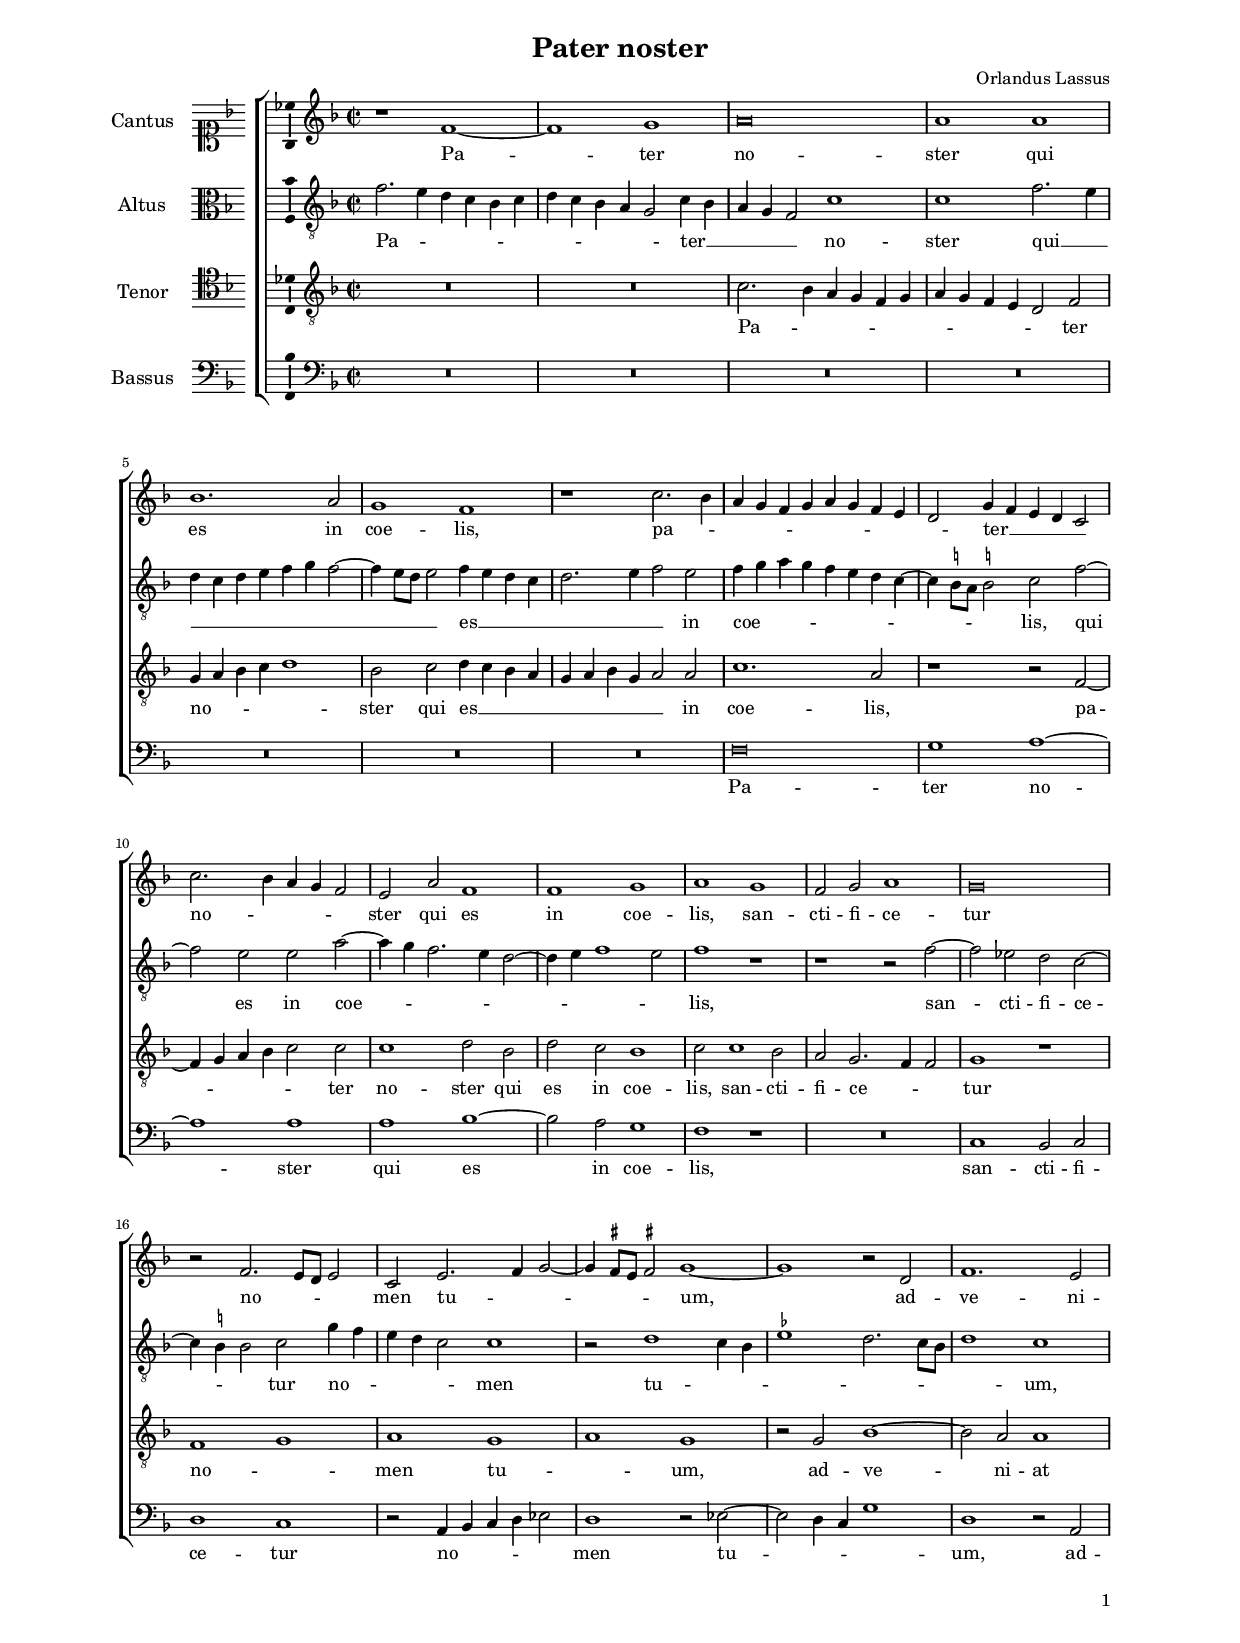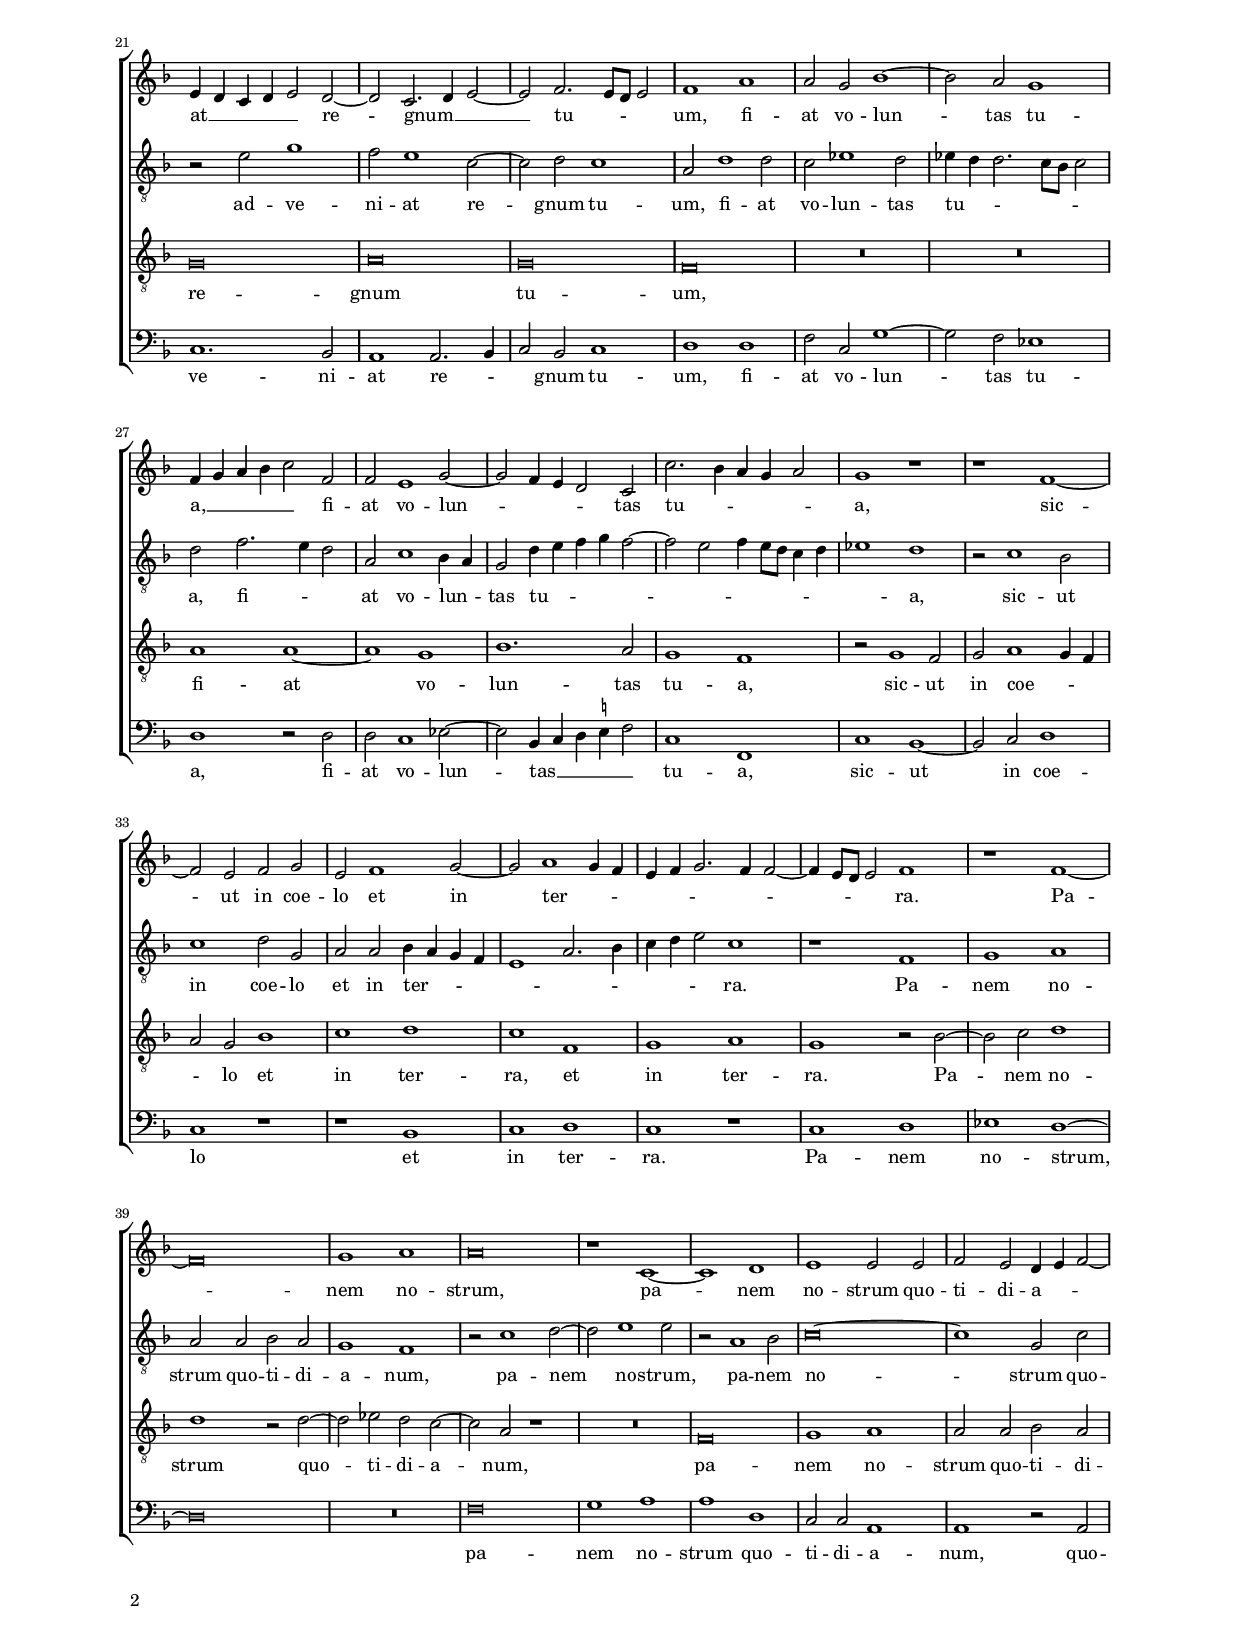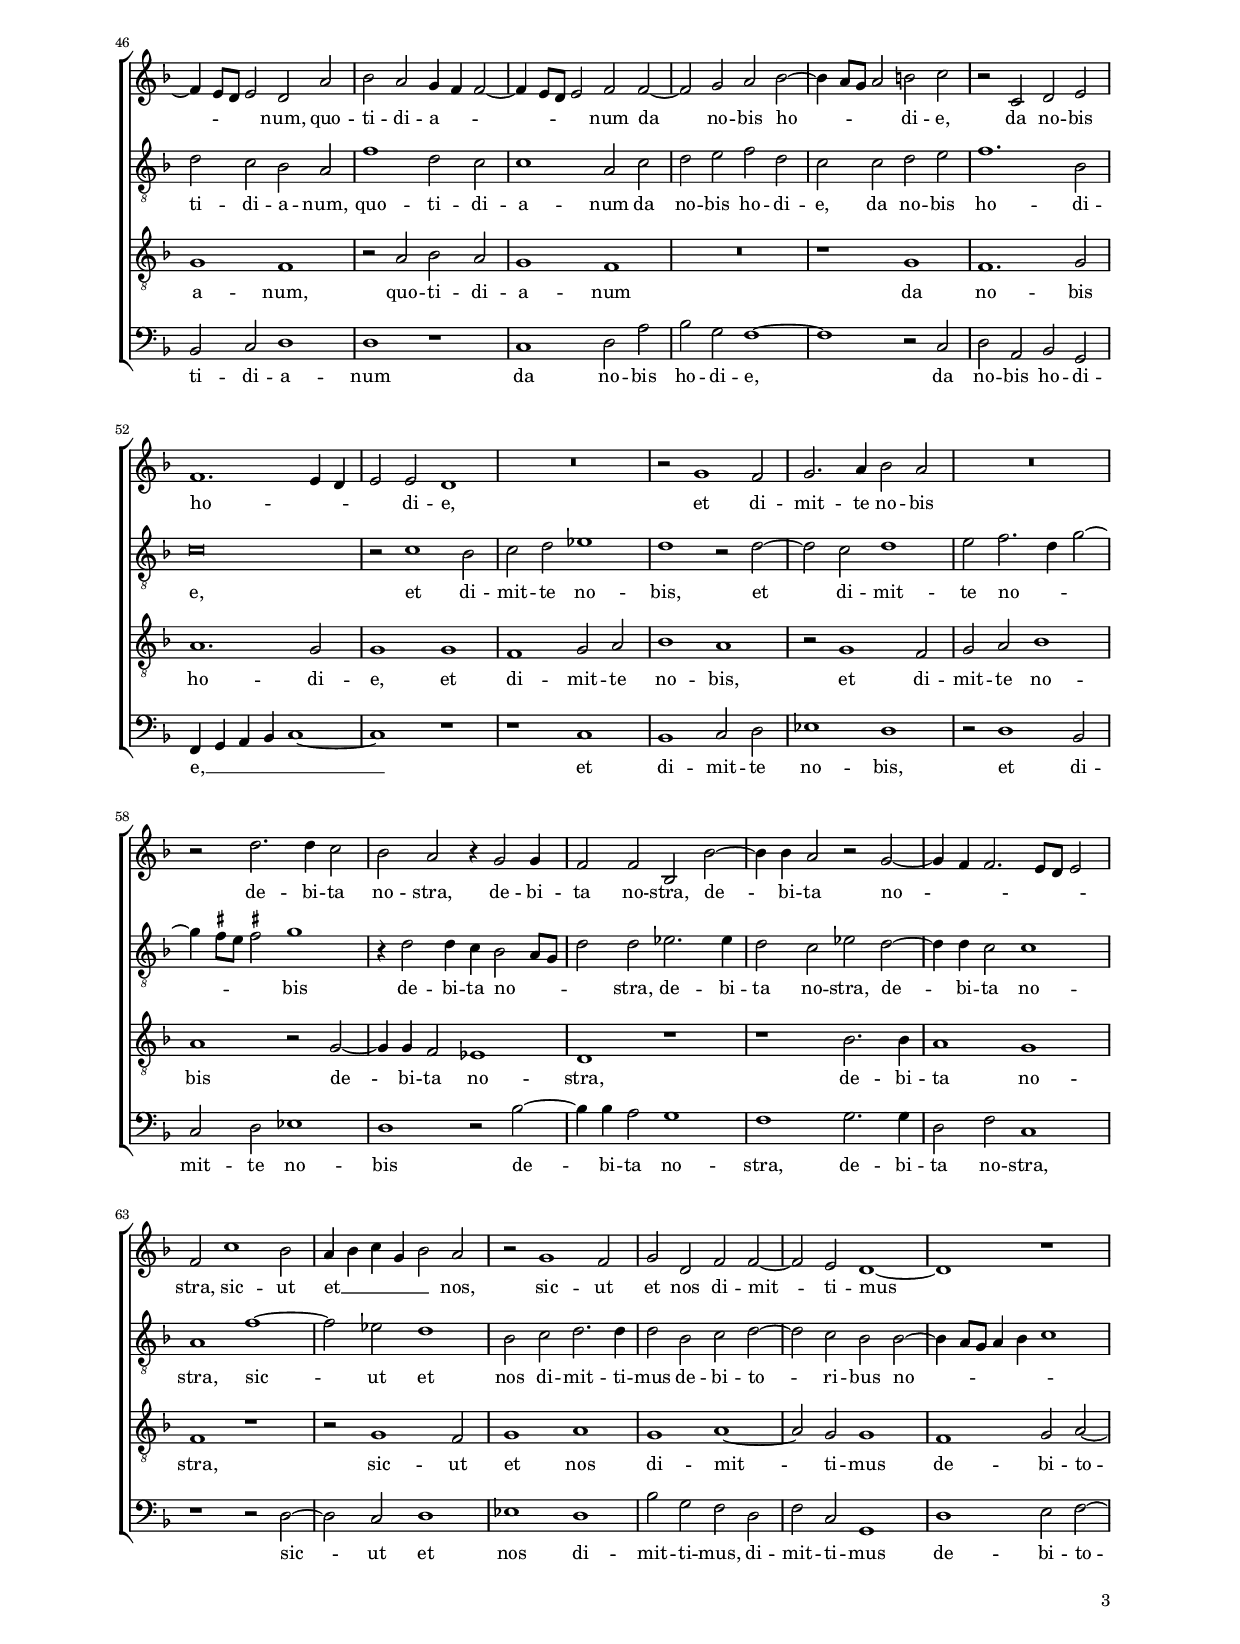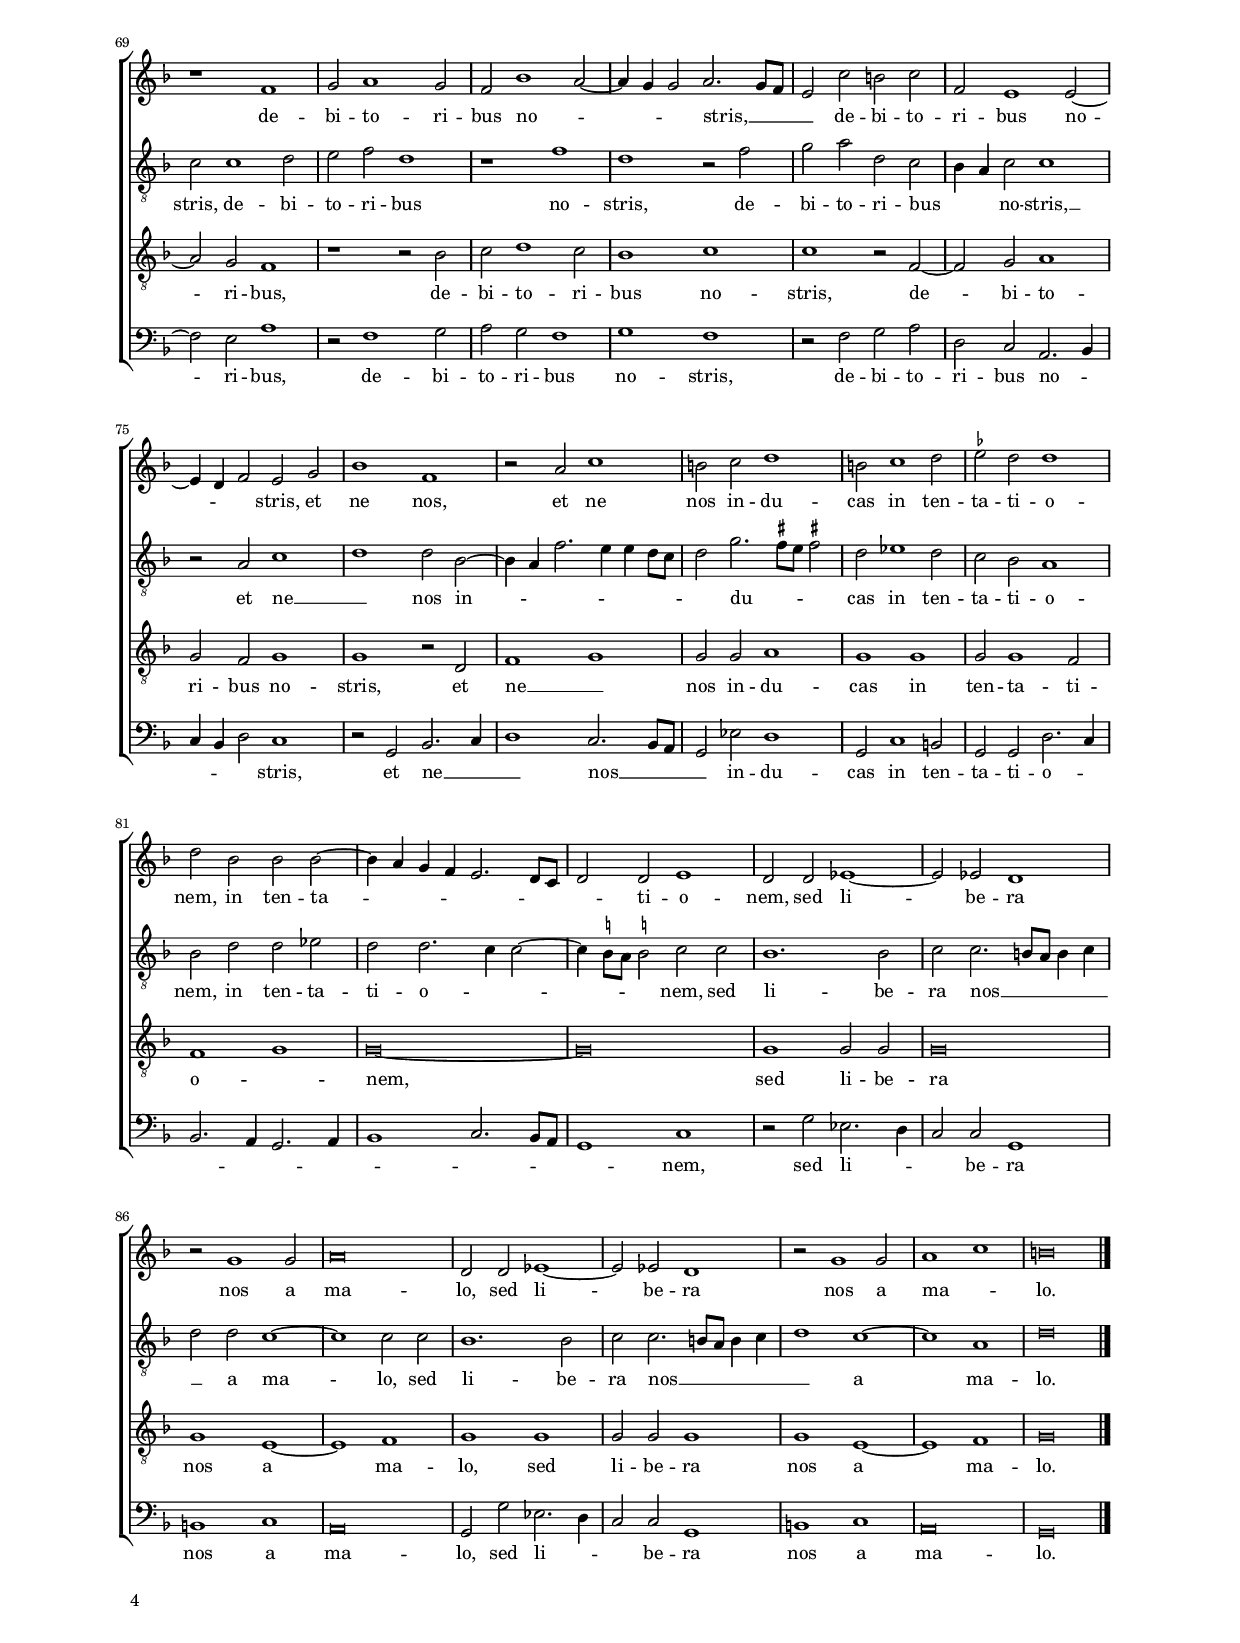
\header
{
  title="Pater noster"
  composer="Orlandus Lassus"
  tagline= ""
}

\version "2.24.1"
\include "deutsch.ly"
#(set-global-staff-size 15)
% #(set-default-paper-size "letter")
#(ly:set-option 'point-and-click #f)

	

	ficta = { \once \set suggestAccidentals = ##t }
	
	forget = #(define-music-function (music) (ly:music?) #{
		\accidentalStyle forget
		$music
		\accidentalStyle default
		#})
	
	m = \melisma
	me = \melismaEnd


\paper
	{
	top-margin = 1.8 \cm
	bottom-margin = 1.2 \cm
	left-margin = 2.2 \cm
	right-margin = 2.2 \cm
	ragged-bottom = ##f
	ragged-last-bottom = ##f
	print-page-number = ##f
	system-system-spacing = #'((basic-distance . 16) (minimum-distance . 14) (padding . 5) (strechability . 150))
	oddFooterMarkup=\markup   \fill-line { "" \fromproperty #'page:page-number-string }
	evenFooterMarkup=\markup  \fill-line { \fromproperty #'page:page-number-string "" }
	last-bottom-spacing = #'((basic-distance . 12) (minimum-distance . 7) (padding . 4))
%	systems-per-page = 3
%	min-systems-per-page = 3
	}

global = {
	\key f \major
	\time 2/2 \set Score.measureLength = #(ly:make-moment 2/1)
	\skip 1*2*92 \bar "|."
	}
	
incipitcantus = \markup { \score {
	{
	\set Staff.instrumentName = \markup { \fontsize #1 "Cantus" }
	\key f \major
	\clef soprano
	s4 \bar ""
	}
	\layout  {
	raggedright = ##t
	indent = 1.6 \cm
	line-width = 2.5\cm
	\context { \Staff \remove Time_signature_engraver }
	\override Staff.Clef.Y-extent = #'(0 . 0)
	}} \hspace #1 }
	
	  
incipitaltus = \markup { \score {
	{
	\set Staff.instrumentName = \markup { \fontsize #1 "Altus" }
	\key f \major
	\clef alto
	s4 \bar ""
	}
	\layout  {
	raggedright = ##t
	indent = 1.6 \cm
	line-width = 2.5\cm
	\context { \Staff \remove Time_signature_engraver }
	\override Staff.Clef.Y-extent = #'(0 . 0)
	}} \hspace #1 }


incipittenor = \markup { \score {
	{
	\set Staff.instrumentName = \markup { \fontsize #1 "Tenor" }
	\key f \major
	\clef tenor
	s4 \bar ""
	}
	\layout  {
	raggedright = ##t
	indent = 1.6 \cm
	line-width = 2.5\cm
	\context { \Staff \remove Time_signature_engraver }
	\override Staff.Clef.Y-extent = #'(0 . 0)
	}} \hspace #1 }


incipitbassus = \markup { \score {
	{
	\set Staff.instrumentName = \markup { \fontsize #1 "Bassus" }
	\key f \major
	\clef bass
	s4 \bar ""
	}
	\layout  {
	raggedright = ##t
	indent = 1.6 \cm
	line-width = 2.5\cm
	\context { \Staff \remove Time_signature_engraver }
	\override Staff.Clef.Y-extent = #'(0 . 0)
	}} \hspace #1 }


cantus =  \relative c''
	{
	r1 f,1~
	f1 g
	a\breve
	a1 a
%5
	b1. a2
	g1 f
	r1 c'2. \m b4
	a g f g a g f e
	d2 \me g4 \m f e d c2 \me
%10
	c'2. \m b4 a g f2 \me
	e2 a f1
	f1 g
	a1 g
	f2 g a1
%15
	g\breve
	r2 f2. \m e8 d e2 \me
	c2 e2. \m f4 g2~
	g4 \ficta fis8 e \ficta fis!2 \me g1~
	g1 r2 d
%20
	f1. e2
	e4 \m d c d e2 \me d2~
	d2 c2. \m d4 e2~
	e2 \me f2. \m e8 d e2 \me
	f1 a
%25
	a2 g b1~
	b2 a g1
	f4 \m g a b c2 \me f,
	f2 e1 g2~
	g2 \m f4 e d2 \me c 
%30
	c'2. \m b4 a g a2 \me
	g1 r
	r1 f1~
	f2 e f g
	e2 f1 g2~
%35
	g2 a1 \m g4 f
	e4 f g2. f4 f2~
	f4 e8 d e2 \me f1
	r1 f1~
	f\breve
%40
	g1 a
	a\breve
	r1 c,1~
	c1 d
	e1 e2 e
%45
	f2 e d4 \m e f2~
	f4 e8 d e2 \me d a'
	b2 a g4 \m f f2~
	f4 e8 d e2 \me f f2~
	f2 g a b2~
%50
	b4 \m a8 g a2 \me h2 c
	r2 c, d e
	f1. \m e4 d
	e2 \me e d1
	R\breve
%55
	r2 g1 f2
	g2. a4 b2 a
	R\breve
	r2 d2. d4 c2
	b2 a r4 g2 g4
%60
	f2 f b, b'2~
	b4 b a2 r g2~
	g4 \m f4 f2. e8 d e2 \me
	f c'1 b2
	a4 \m b c g b2 \me a
%65
	r g1 f2
	g2 d f f2~
	f2 e d1~
	d1 r
	r1 f
%70
	g2 a1 g2
	f2 b1 \m a2~
	a4 g4 g2 \me a2. \m g8 f
	e2 \me c' h c
	f,2 e1 e2~
%75
	e4 \m d f2 \me e g
	b1 f
	r2 a c1
	h2 c d1
	h2 c1 d2
%80
	\ficta es2 d d1
	d2 b b b2~
	b4 \m a g f e2. d8 c
	d2 \me d e1
	d2 d es1~
%85
	es2 es d1
	r2 g1 g2
	a\breve
	d,2 d es1~
	es2 es d1
%90
	r2 g1 g2
	a1 \m c \me
	h\breve
	}


altus =  \relative c'
	{
	f2. \m e4 d c b c
	d4 c b a g2 \me c4 \m b
	a4 g f2 \me c'1
	c1 f2. \m e4
%5
	d4 c d e f g f2~
	f4 e8 d e2 \me f4 \m e d c
	d2. e4 f2 \me e
	f4 \m g a g f e d c4~
	c4 \stemDown \ficta h8 a \stemNeutral \ficta h!2 \me c f2~
%10
	f2 e e a2~
	a4 \m g4 f2. e4 d2~
	d4 e f1 e2 \me
	f1 r
	r1 r2 f2~
%15
	f2 es d c2~
	c4 \m \ficta h4 \ficta h2 \me c g'4 \m f
	e4 d c2 \me c1
	r2 d1 \m c4 b
	\ficta es1 d2. c8 b
%20
	d1 \me c
	r2 e g1
	f2 e1 c2~
	c2 d c1
	a2 d1 d2
%25
	c2 es1 d2
	es4 \m d d2. c8 b c2 \me
	d2 f2. \m e4 d2 \me
	a2 c1 b4 \m a \me
	g2 d'4 \m e f g f2~
%30
	f2 e f4 e8 d c4 d
	es1 \me d
	r2  c1 b2
	c1 d2 g,
	a2 a b4 \m a g f
%35
	e1 a2. b4
	c4 d e2 \me c1
	r1 f,
	g1 a
	a2 a b a
%40
	g1 f
	r2 c'1 d2~
	d2 e1 e2
	r2 a,1 b2
	c\breve~
%45
	c1 g2 c
	d2 c b a
	f'1 d2 c
	c1 a2 c
	d2 e f d
%50
	c2 c d e
	f1. b,2
	c\breve
	r2 c1 b2
	c2 d es1
%55
	d1 r2 d2~
	d2 c d1
	e2 f2. \m d4 g2~
	g4 \ficta fis8 e \ficta fis!2 \me g1
	r4 d2 d4 c b2 \m a8 g
%60
	d'2 \me d es2. es4
	d2 c es2 d2~
	d4 d c2 c1
	a1 f'1~
	f2 es2 d1
%65
	b2 c d2. d4
	d2 b c d2~
	d2 c b b2~
	b4 \m a8 g a4 b c1 \me
	c2 c1 d2
%70
	e2 f d1
	r1 f
	d1 r2 f
	g2 a d, c \m
	b4 a \me c2 c1
%75
	r2 a c1 \m
	d1 \me d2 b2~
	b4 \m a f'2. e4 e d8 c
	d2 \me g2. \m \ficta fis8 e \ficta fis!2 \me
	d2 es1 d2
%80
	c2 b a1
	b2 d d es
	d2 d2. \m c4 c2~
	c4 \stemDown \ficta h8 a \stemNeutral \ficta h!2 \me c2 c
	b1. b2
%85
	c2 c2. \m h8 a h4 c
	d2 \me d c1~
	c1 c2 c
	b1. b2
	c2 c2. \m h8 a h4 c
%90
	d1 \me c1~
	c1 a
	d\breve
	}


tenor =  \relative c'
	{
	R\breve
	R
	c2. \m b4 a g f g 
	a4 g f e d2 \me f 
%5
	g4 \m a b c d1 \me
	b2 c d4 \m c b a
	g a b g a2 \me a
	c1. a2 
	r1 r2 f~
%10
	f4 \m g4 a b c2 \me c
	c1 d2 b
	d2 c b1
	c2 c1 b2
	a g2. \m f4 f2 \me
%15
	g1 r
	f1 \m g1 \me
	a1 g \m
	a1 \me g
	r2 g b1~
%20
	b2 a a1
	g\breve
	a\breve
	g\breve
	f\breve
%25
	R\breve
	R\breve
	a1 a~
	a1 g
	b1. a2
%30
	g1 f
	r2 g1 f2
	g2 a1 \m g4 f
	a2 \me g b1
	c1 d
%35
	c1 f,
	g1 a
	g1 r2 b~
	b2 c d1
	d1 r2 d~
%40
	d2 es d c~
	c2 a r1
	R\breve
	f\breve
	g1 a
%45
	a2 a b a
	g1 f
	r2 a b a
	g1 f
	R\breve
%50
	r1 g
	f1. g2
	a1. g2
	g1 g
	f1 g2 a
%55
	b1 a
	r2 g1 f2
	g2 a b1
	a1 r2 g~
	g4 g f2 es1
%60
	d1 r
	r1 b'2. b4
	a1 g
	f1 r
	r2 g1 f2
%65
	g1 a
	g1 a~
	a2 g g1
	f1 g2 a~
	a2 g2 f1
%70
	r1 r2 b
	c2 d1 c2
	b1 c
	c1 r2 f,~
	f2 g a1
%75
	g2 f g1
	g1 r2 d
	f1 \m g \me
	g2 g a1
	g1 g
%80
	g2 g1 f2
	f1 \m g \me
	g\breve~
	g\breve
	g1 g2 g
%85
	g\breve
	g1 e~
	e1 f
	g1 g
	g2 g g1
%90
	g1 e~
	e1 f
	g\breve
	}


bassus  =  \relative c
	{
	R\breve
	R
	R
	R
%5
	R
	R
	R
	f\breve
	g1 a~
%10
	a1 a
	a1 b~
	b2 a g1
	f1 r
	R\breve
%15
	c1 b2 c
	d1 c
	r2 a4 \m b c d es2 \me
	d1 r2 es~
	es2 \m d4 c g'1 \me
%20
	d1 r2 a
	c1. b2
	a1 a2. \m b4
	c2 \me b c1
	d1 d
%25
	f2 c g'1~
	g2 f2 es1
	d r2 d
	d2 c1 es2~
	es b4 \m c d \ficta e f2 \me
%30
	c1 f,
	c'1 b~
	b2 c d1
	c1 r
	r1 b
%35
	c1 d
	c1 r
	c1 d
	es1 d~
	d\breve
%40
	R\breve
	f\breve
	g1 a
	a1 d,
	c2 c a1
%45
	a1 r2 a
	b2 c d1
	d1 r
	c1 d2 a'
	b2 g f1~
%50
	f1 r2 c
	d2 a b g
	f4 \m g a b c1~
	c1 \me r
	r1 c
%55
	b1 c2 d
	es1 d
	r2 d1 b2
	c2 d es1
	d1 r2 b'2~
%60
	b4 b a2 g1
	f1 g2. g4
	d2 f c1
	r1 r2 d~
	d2 c d1
%65
	es1 d
	b'2 g f d
	f c g1
	d'1 e2 f~
	f2 e a1
%70
	r2 f1 g2
	a2 g f1
	g1 f
	r2 f g a
	d,2 c a2. \m b4
%75
	c4 b d2 \me c1
	r2 g b2. \m c4
	d1 \me c2. \m b8 a
	g2 \me es' d1
	g,2 c1 h2
%80
	g2 g d'2. \m c4
	b2. a4 g2. a4
	b1 c2. b8 a
	g1 \me c
	r2 g' es2. \m d4
%85
	c2 \me c g1
	h1 c
	a\breve
	g2 g' es2. \m d4
	c2 \me c g1
%90
	h1 c
	a\breve
	g\breve
	}

lyricscantus = \lyricmode {
	Pa -- ter no -- ster qui es in coe -- lis,
	pa -- ter __ no -- ster qui es in coe -- lis,
	san -- cti -- fi -- ce -- tur no -- men tu -- um,
	ad -- ve -- ni -- at __ re -- gnum __ tu -- um,
	fi -- at vo -- lun -- tas tu -- a, __
	fi -- at vo -- lun -- tas tu -- a,
	sic -- ut in coe -- lo et in ter -- ra.
	Pa -- nem no -- strum,
	pa -- nem no -- strum quo -- ti -- di -- a -- num,
	quo -- ti -- di -- a -- num
	da no -- bis ho -- di -- e,
	da no -- bis ho -- di -- e,
	et di -- mit -- te no -- bis de -- bi -- ta no -- stra,
	de -- bi -- ta no -- stra,
	de -- bi -- ta no -- stra,
	sic -- ut et __ nos,
	sic -- ut et nos di -- mit -- ti -- mus de -- bi -- to -- ri -- bus no -- stris, __
	de -- bi -- to -- ri -- bus no -- stris,
	et ne nos,
	et ne nos in -- du -- cas in ten -- ta -- ti -- o -- nem,
	in ten -- ta -- ti -- o -- nem,
	sed li -- be -- ra nos a ma -- lo,
	sed li -- be -- ra nos a ma -- lo.
	}


lyricsaltus = \lyricmode {
	Pa -- ter __ no -- ster qui __ es __ in coe -- lis,
	qui es in coe -- lis,
	san -- cti -- fi -- ce -- tur no -- men tu -- um,
	ad -- ve -- ni -- at re -- gnum tu -- um,
	fi -- at vo -- lun -- tas tu -- a,
	fi -- at vo -- lun -- tas tu -- a,
	sic -- ut in coe -- lo et in ter -- ra.
	Pa -- nem no -- strum quo -- ti -- di -- a -- num,
	pa -- nem no -- strum,
	pa -- nem no -- strum quo -- ti -- di -- a -- num,
	quo -- ti -- di -- a -- num
	da no -- bis ho -- di -- e,
	da no -- bis ho -- di -- e,
	et di -- mit -- te no -- bis,
	et di -- mit -- te no -- bis de -- bi -- ta no -- stra,
	de -- bi -- ta no -- stra,
	de -- bi -- ta no -- stra,
	sic -- ut et nos di -- mit -- ti -- mus de -- bi -- to -- ri -- bus no -- stris,
	de -- bi -- to -- ri -- bus no -- stris,
	de -- bi -- to -- ri -- bus no -- stris, __
	et ne __ nos in -- du -- cas in ten -- ta -- ti -- o -- nem,
	in ten -- ta -- ti -- o -- nem,
	sed li -- be -- ra nos __ a ma -- lo,
	sed li -- be -- ra nos __ a ma -- lo.
	}


lyricstenor = \lyricmode {
	Pa -- ter no -- ster qui es __ in coe -- lis,
	pa -- ter no -- ster qui es in coe -- lis,
	san -- cti -- fi -- ce -- tur no -- men tu -- um,
	ad -- ve -- ni -- at re -- gnum tu -- um,
	fi -- at vo -- lun -- tas tu -- a,
	sic -- ut in coe -- lo et in ter -- ra,
	et in ter -- ra.
	Pa -- nem no -- strum quo -- ti -- di -- a -- num,
	pa -- nem no -- strum quo -- ti -- di -- a -- num,
	quo -- ti -- di -- a -- num
	da no -- bis ho -- di -- e,
	et di -- mit -- te no -- bis,
	et di -- mit -- te no -- bis de -- bi -- ta no -- stra,
	de -- bi -- ta no -- stra,
	sic -- ut et nos di -- mit -- ti -- mus de -- bi -- to -- ri -- bus,
	de -- bi -- to -- ri -- bus no -- stris,
	de -- bi -- to -- ri -- bus no -- stris,
	et ne __ nos in -- du -- cas in ten -- ta -- ti -- o -- nem,
	sed li -- be -- ra nos a ma -- lo,
	sed li -- be -- ra nos a ma -- lo.
	}


lyricsbassus = \lyricmode {
	Pa -- ter no -- ster qui es in coe -- lis,
	san -- cti -- fi -- ce -- tur no -- men tu -- um,
	ad -- ve -- ni -- at re -- gnum tu -- um,
	fi -- at vo -- lun -- tas tu -- a,
	fi -- at vo -- lun -- tas __ tu -- a,
	sic -- ut in coe -- lo et in ter -- ra.
	Pa -- nem no -- strum,
	pa -- nem no -- strum quo -- ti -- di -- a -- num,
	quo -- ti -- di -- a -- num
	da no -- bis ho -- di -- e,
	da no -- bis ho -- di -- e, __
	et di -- mit -- te no -- bis,
	et di -- mit -- te no -- bis de -- bi -- ta no -- stra,
	de -- bi -- ta no -- stra,
	sic -- ut et nos di -- mit -- ti -- mus,
	di -- mit -- ti -- mus de -- bi -- to -- ri -- bus,
	de -- bi -- to -- ri -- bus no -- stris,
	de -- bi -- to -- ri -- bus no -- stris,
	et ne __ nos __ in -- du -- cas in ten -- ta -- ti -- o -- nem,
	sed li -- be -- ra nos a ma -- lo,
	sed li -- be -- ra nos a ma -- lo.
	}


\score
{  
	\transpose f f {
	\new ChoirStaff \with { \override StaffGrouper.staff-staff-spacing.basic-distance = #12 }
	<<

	\new Staff << \global
	\new Voice="v1" {
		\set Staff.instrumentName=\incipitcantus
	%	\set Staff.instrumentName="S"
		\set Staff.midiInstrument = "reed organ"
		\clef "violin"
		\cantus }
	\new Lyrics \lyricsto "v1" {\lyricscantus }
	>>


	\new Staff << \global
	\new Voice="v2" {
		\set Staff.instrumentName=\incipitaltus
	%	\set Staff.instrumentName="A"
		\set Staff.midiInstrument = "reed organ"
		\clef "G_8" 
		\altus}
	\new Lyrics \lyricsto "v2" {\lyricsaltus }
	>>


	\new Staff << \global
	\new Voice="v3" {
		\set Staff.instrumentName=\incipittenor
	%	\set Staff.instrumentName="T"
		\set Staff.midiInstrument = "reed organ"
		\clef "G_8"
		\tenor }
	\new Lyrics \lyricsto "v3" {\lyricstenor }
	>>


	\new Staff << \global
	\new Voice="v4" {
		\set Staff.instrumentName=\incipitbassus
	%	\set Staff.instrumentName="B"
		\set Staff.midiInstrument = "reed organ"
		\clef bass 
		\bassus }
	\new Lyrics \lyricsto "v4" {\lyricsbassus}
	>>

	>>
	} % transpose

	\layout
	{
	indent = 2.3 \cm
%	\context { \Lyrics \override VerticalAxisGroup.nonstaff-relatedstaff-spacing.padding = #2 }
%	\context { \Lyrics \override LyricText.font-size = #1 }
	\context { \Staff \override TimeSignature.break-visibility = #end-of-line-invisible }
	\context { \Staff \consists Ambitus_engraver }
	\context { \Score \override BarNumber.padding = #2 }
	\context { \Voice \override NoteHead.style = #'baroque }
	}

\midi
	{
	\tempo 2 = 90
	}
	
}


% EOF
